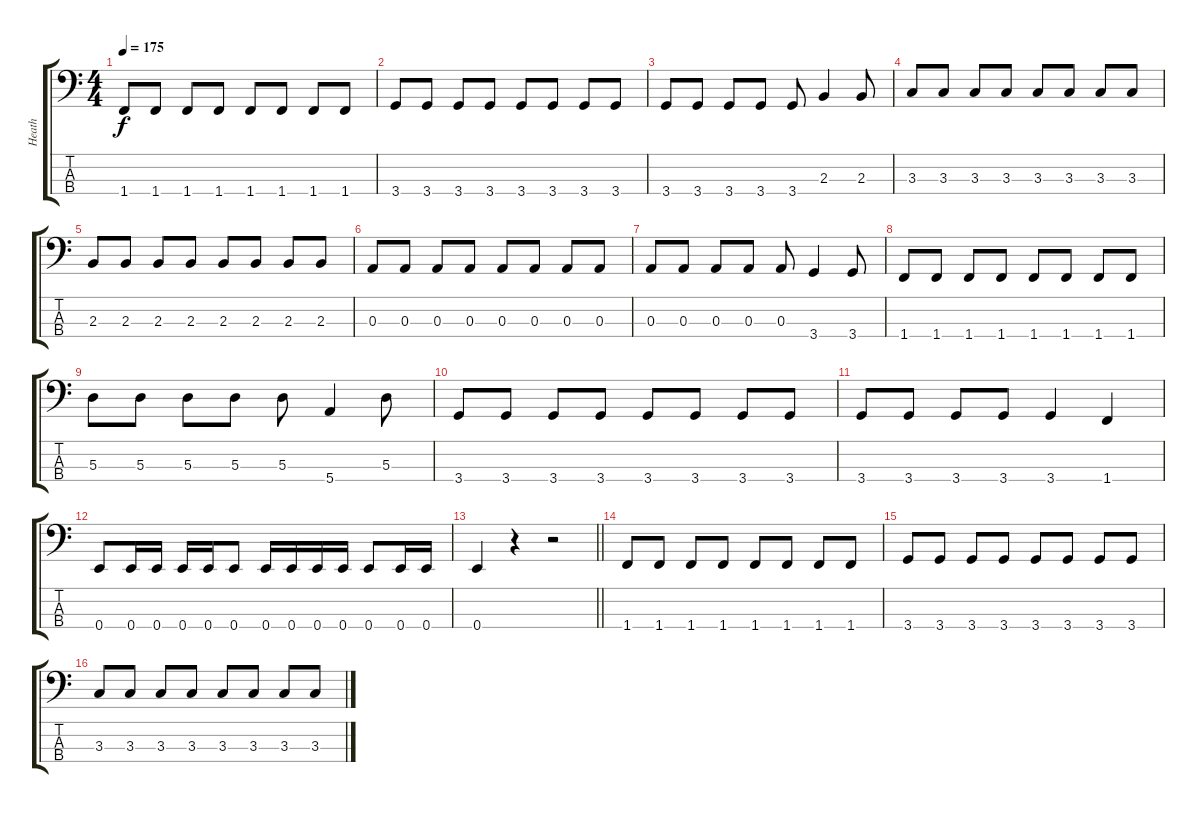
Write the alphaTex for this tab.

\track ("Heath" "Heath") {instrument electricbasspick}
\staff {score tabs}
\tuning (G2 D2 A1 E1) {hide}
\ts (4 4)
\tempo 175
\clef f4
\ks c
1.4.8{dy f} 1.4.8 1.4.8 1.4.8 1.4.8 1.4.8 1.4.8 1.4.8 |
3.4.8 3.4.8 3.4.8 3.4.8 3.4.8 3.4.8 3.4.8 3.4.8 |
3.4.8 3.4.8 3.4.8 3.4.8 3.4.8 2.3.4 2.3.8 |
3.3.8 3.3.8 3.3.8 3.3.8 3.3.8 3.3.8 3.3.8 3.3.8 |
2.3.8 2.3.8 2.3.8 2.3.8 2.3.8 2.3.8 2.3.8 2.3.8 |
0.3.8 0.3.8 0.3.8 0.3.8 0.3.8 0.3.8 0.3.8 0.3.8 |
0.3.8 0.3.8 0.3.8 0.3.8 0.3.8 3.4.4 3.4.8 |
1.4.8 1.4.8 1.4.8 1.4.8 1.4.8 1.4.8 1.4.8 1.4.8 |
5.3.8 5.3.8 5.3.8 5.3.8 5.3.8 5.4.4 5.3.8 |
3.4.8 3.4.8 3.4.8 3.4.8 3.4.8 3.4.8 3.4.8 3.4.8 |
3.4.8 3.4.8 3.4.8 3.4.8 3.4.4 1.4.4 |
0.4.8 0.4.16 0.4.16 0.4.16 0.4.16 0.4.8 0.4.16 0.4.16 0.4.16 0.4.16 0.4.8 0.4.16 0.4.16 |
\barLineRight lightlight
0.4.4 r.4 r.2 |
1.4.8 1.4.8 1.4.8 1.4.8 1.4.8 1.4.8 1.4.8 1.4.8 |
3.4.8 3.4.8 3.4.8 3.4.8 3.4.8 3.4.8 3.4.8 3.4.8 |
3.3.8 3.3.8 3.3.8 3.3.8 3.3.8 3.3.8 3.3.8 3.3.8
